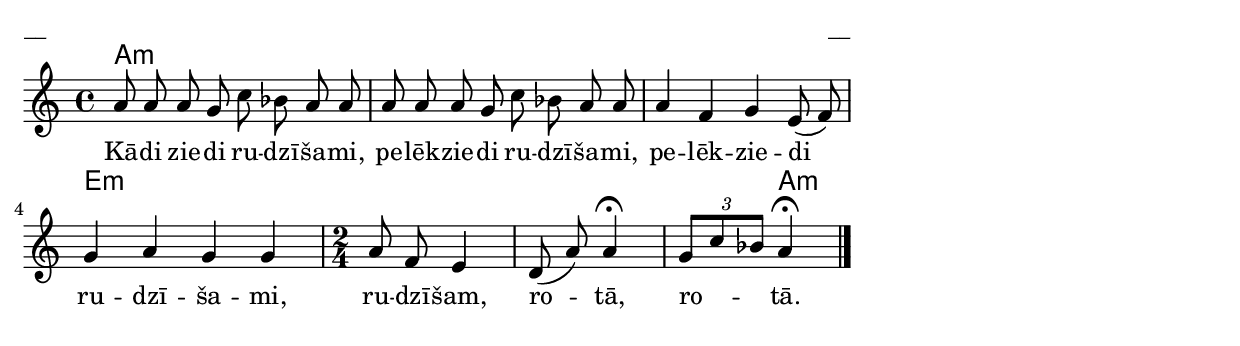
\version "2.13.16"
%\header {
%    title = "Kādi ziedi rudzīšami"
%}
% Katrīna Riekstiņa, #43 (Rasa)
\paper {
line-width = 14\cm
left-margin = 0.4\cm
between-system-padding = 0.1\cm
between-system-space = 0.1\cm
}
\layout {
indent = #0
ragged-last = ##f
}


voiceA = \relative c' {
\clef "treble"
\key a \minor
\time 4/4
a'8 a a g c bes a a |
a8 a a g c bes a a | 
a4 f g e8( f) |
g4 a g g | 
\time 2/4
a8 f e4 |
d8( a'8) a4\fermata
\times 2/3 { g8[ c bes] } a4\fermata 
\bar "|."
} 

lyricA = \lyricmode {
Kā -- di zie -- di ru -- dzī -- ša -- mi, 
pe -- lēk -- zie -- di ru -- dzī -- ša -- mi,
pe -- lēk -- zie -- di ru -- dzī -- ša -- mi,
ru -- dzī -- šam, 
ro -- tā, ro -- tā. 
}

chordsA = \chordmode {
\time 4/4 
a1:m | a1:m | a1:m | e1:m |
\time 2/4
e2:m | e2:m | e4:m a4:m
}

fullScore = <<
\new ChordNames { 
\set chordChanges = ##t
\chordsA 
}
\new Staff {
<<
\new Voice = "voiceA" { \oneVoice \autoBeamOff \voiceA }
\lyricsto "voiceA" \new Lyrics \lyricA
>>
}
>>

\score {
\fullScore
\header { piece = "__" opus = "__" }
}
\markup { \with-color #(x11-color 'white) \sans \smaller "__" }
\score {
\unfoldRepeats
\fullScore
\midi {
\context { \Staff \remove "Staff_performer" }
\context { \Voice \consists "Staff_performer" }
}
}



